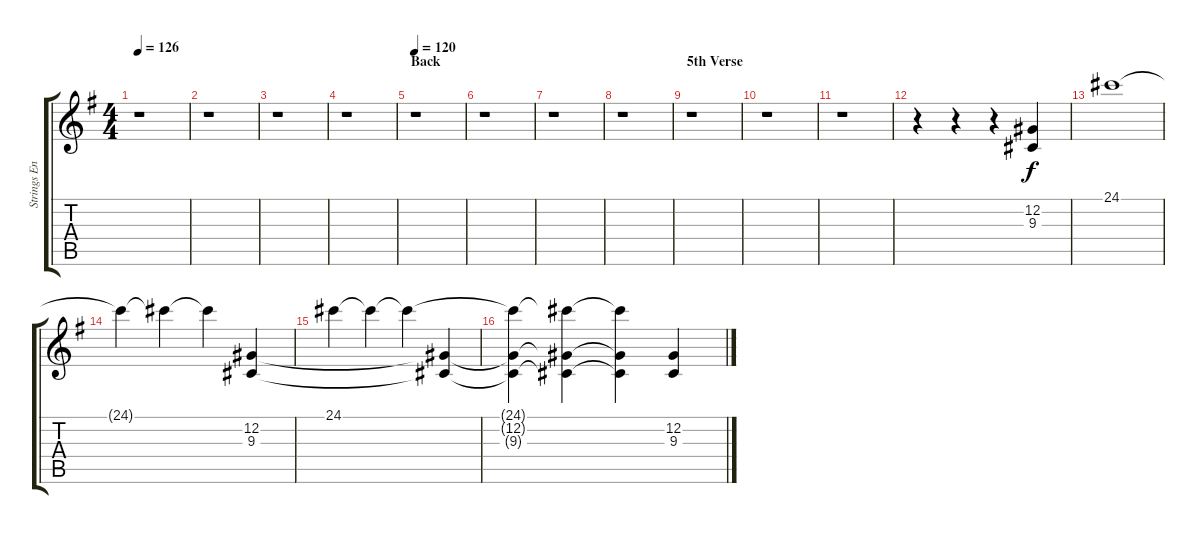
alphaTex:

\track ("Strings Ensemble" "Strings En") {instrument stringensemble1}
\staff {score tabs}
\tuning (Db4 Ab3 E3 B2 Gb2 Db2) {hide}
\ts (4 4)
\tempo 126
\clef g2
\ks g
r.1{dy f} |
r.1 |
r.1 |
r.1 |
\section ("" "Back")
\tempo 120
r.1 |
r.1 |
r.1 |
r.1 |
\section ("" "5th Verse")
r.1 |
r.1 |
r.1 |
r.4 r.4 r.4 (12.2 9.3).4 |
24.1.1 |
24.1{t}.4 24.1{t}.4 24.1{t}.4 (12.2 9.3).4 |
24.1.4 24.1{t}.4 24.1{t}.4 (12.2{t} 9.3{t}).4 |
(24.1{t} 12.2{t} 9.3{t}).4 (24.1{t} 12.2{t} 9.3{t}).4 (24.1{t} 12.2{t} 9.3{t}).4 (12.2 9.3).4
